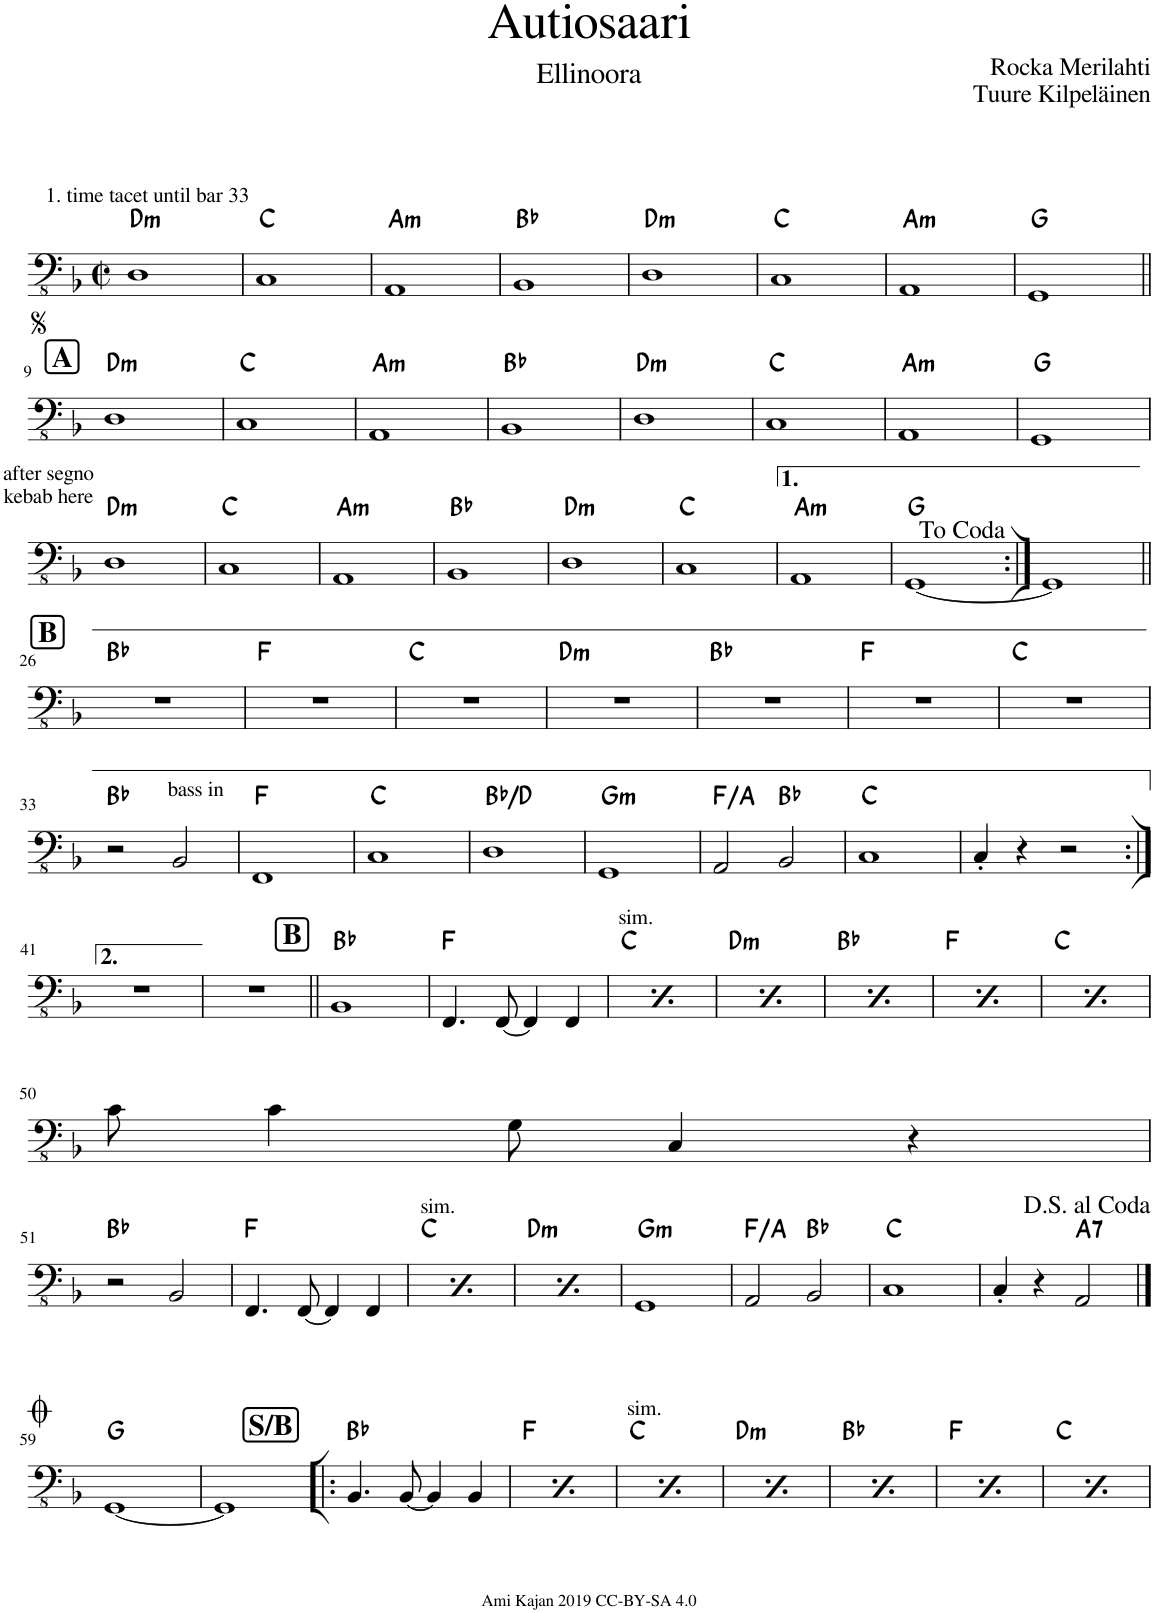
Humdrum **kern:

**kern	**harte
*part1	*part1
*staff1	*
*I"Acoustic Bass	*
*I'Bass	*
*clefFv4	*
*k[b-]	*
*M2/2	*
*met(c|)	*
=1	=1
!LO:TX:a:t=1. time tacet until bar 33	!LO:H:kt=m
1DD	D:min
=2	=2
1CC	C:maj
=3	=3
!	!LO:H:kt=m
1AAA	A:min
=4	=4
1BBB-	Bb:maj
=5	=5
!	!LO:H:kt=m
1DD	D:min
=6	=6
1CC	C:maj
=7	=7
!	!LO:H:kt=m
1AAA	A:min
=8	=8
1GGG	G:maj
!!LO:LB:g=z
!!LO:REH:place=s1:a:B:cj:fs=14:t=A
=9||	=9||
!	!LO:H:kt=m
1DD	D:min
=10	=10
1CC	C:maj
=11	=11
!	!LO:H:kt=m
1AAA	A:min
=12	=12
1BBB-	Bb:maj
=13	=13
!	!LO:H:kt=m
1DD	D:min
=14	=14
1CC	C:maj
=15	=15
!	!LO:H:kt=m
1AAA	A:min
=16	=16
1GGG	G:maj
!!LO:LB:g=z
=17	=17
!LO:TX:a:t=after segno	!
!LO:TX:a:t=kebab here	!LO:H:kt=m
1DD	D:min
=18	=18
1CC	C:maj
=19	=19
!	!LO:H:kt=m
1AAA	A:min
=20	=20
1BBB-	Bb:maj
=21	=21
!	!LO:H:kt=m
1DD	D:min
=22	=22
1CC	C:maj
=23	=23
!	!LO:H:kt=m
1AAA	A:min
=24	=24
[1GGG	G:maj
=25:|!	=25:|!
1GGG]	.
!!LO:LB:g=z
!!LO:REH:place=s1:a:B:cj:fs=14:t=B
=26||	=26||
1r	Bb:maj
=27	=27
1r	F:maj
=28	=28
1r	C:maj
=29	=29
!	!LO:H:kt=m
1r	D:min
=30	=30
1r	Bb:maj
=31	=31
1r	F:maj
=32	=32
1r	C:maj
!!LO:LB:g=z
=33	=33
2r	Bb:maj
!LO:TX:a:t=bass in	!
2BBB-/	.
=34	=34
1FFF	F:maj
=35	=35
1CC	C:maj
=36	=36
1DD	Bb:maj/3
=37	=37
!	!LO:H:kt=m
1GGG	G:min
=38	=38
2AAA/	F:maj/3
2BBB-/	Bb:maj
=39	=39
1CC	C:maj
=40	=40
4CC'/	.
4r	.
2r	.
!!LO:LB:g=z
=41:|!	=41:|!
1r	.
=42	=42
1r	.
!!LO:REH:place=s1:a:B:cj:fs=14:t=B
=43||	=43||
1BBB-	Bb:maj
=44	=44
4.FFF/	F:maj
[8FFF/	.
4FFF/]	.
4FFF/	.
=45	=45
4.FFF/	F:maj
[8FFF/	.
4FFF/]	.
4FFF/	.
=46	=46
4.FFF/	F:maj
[8FFF/	.
4FFF/]	.
4FFF/	.
=47	=47
4.FFF/	F:maj
[8FFF/	.
4FFF/]	.
4FFF/	.
=48	=48
4.FFF/	F:maj
[8FFF/	.
4FFF/]	.
4FFF/	.
=49	=49
4.FFF/	F:maj
[8FFF/	.
4FFF/]	.
4FFF/	.
!!LO:LB:g=z
=50	=50
8C\	.
4C\	.
8GG\	.
4CC/	.
4r	.
!!LO:LB:g=z
=51	=51
2r	Bb:maj
2BBB-/	.
=52	=52
4.FFF/	F:maj
[8FFF/	.
4FFF/]	.
4FFF/	.
=53	=53
4.FFF/	F:maj
[8FFF/	.
4FFF/]	.
4FFF/	.
=54	=54
4.FFF/	F:maj
[8FFF/	.
4FFF/]	.
4FFF/	.
=55	=55
!	!LO:H:kt=m
1GGG	G:min
=56	=56
2AAA/	F:maj/3
2BBB-/	Bb:maj
=57	=57
1CC	C:maj
=58	=58
4CC'/	.
4r	.
!	!LO:H:kt=7
2AAA/	A:7
!!LO:LB:g=z
==59	==59
[1GGG	G:maj
=60	=60
1GGG]	.
!!LO:REH:place=s1:a:B:cj:fs=14:t=S/B
=61!|:	=61!|:
4.BBB-/	Bb:maj
[8BBB-/	.
4BBB-/]	.
4BBB-/	.
!!LO:REH:place=s1:a:B:cj:fs=14:t=S/B
=62	=62
4.BBB-/	Bb:maj
[8BBB-/	.
4BBB-/]	.
4BBB-/	.
!!LO:REH:place=s1:a:B:cj:fs=14:t=S/B
=63	=63
4.BBB-/	Bb:maj
[8BBB-/	.
4BBB-/]	.
4BBB-/	.
!!LO:REH:place=s1:a:B:cj:fs=14:t=S/B
=64	=64
4.BBB-/	Bb:maj
[8BBB-/	.
4BBB-/]	.
4BBB-/	.
!!LO:REH:place=s1:a:B:cj:fs=14:t=S/B
=65	=65
4.BBB-/	Bb:maj
[8BBB-/	.
4BBB-/]	.
4BBB-/	.
!!LO:REH:place=s1:a:B:cj:fs=14:t=S/B
=66	=66
4.BBB-/	Bb:maj
[8BBB-/	.
4BBB-/]	.
4BBB-/	.
!!LO:REH:place=s1:a:B:cj:fs=14:t=S/B
=67	=67
4.BBB-/	Bb:maj
[8BBB-/	.
4BBB-/]	.
4BBB-/	.
=	=
*-	*-
